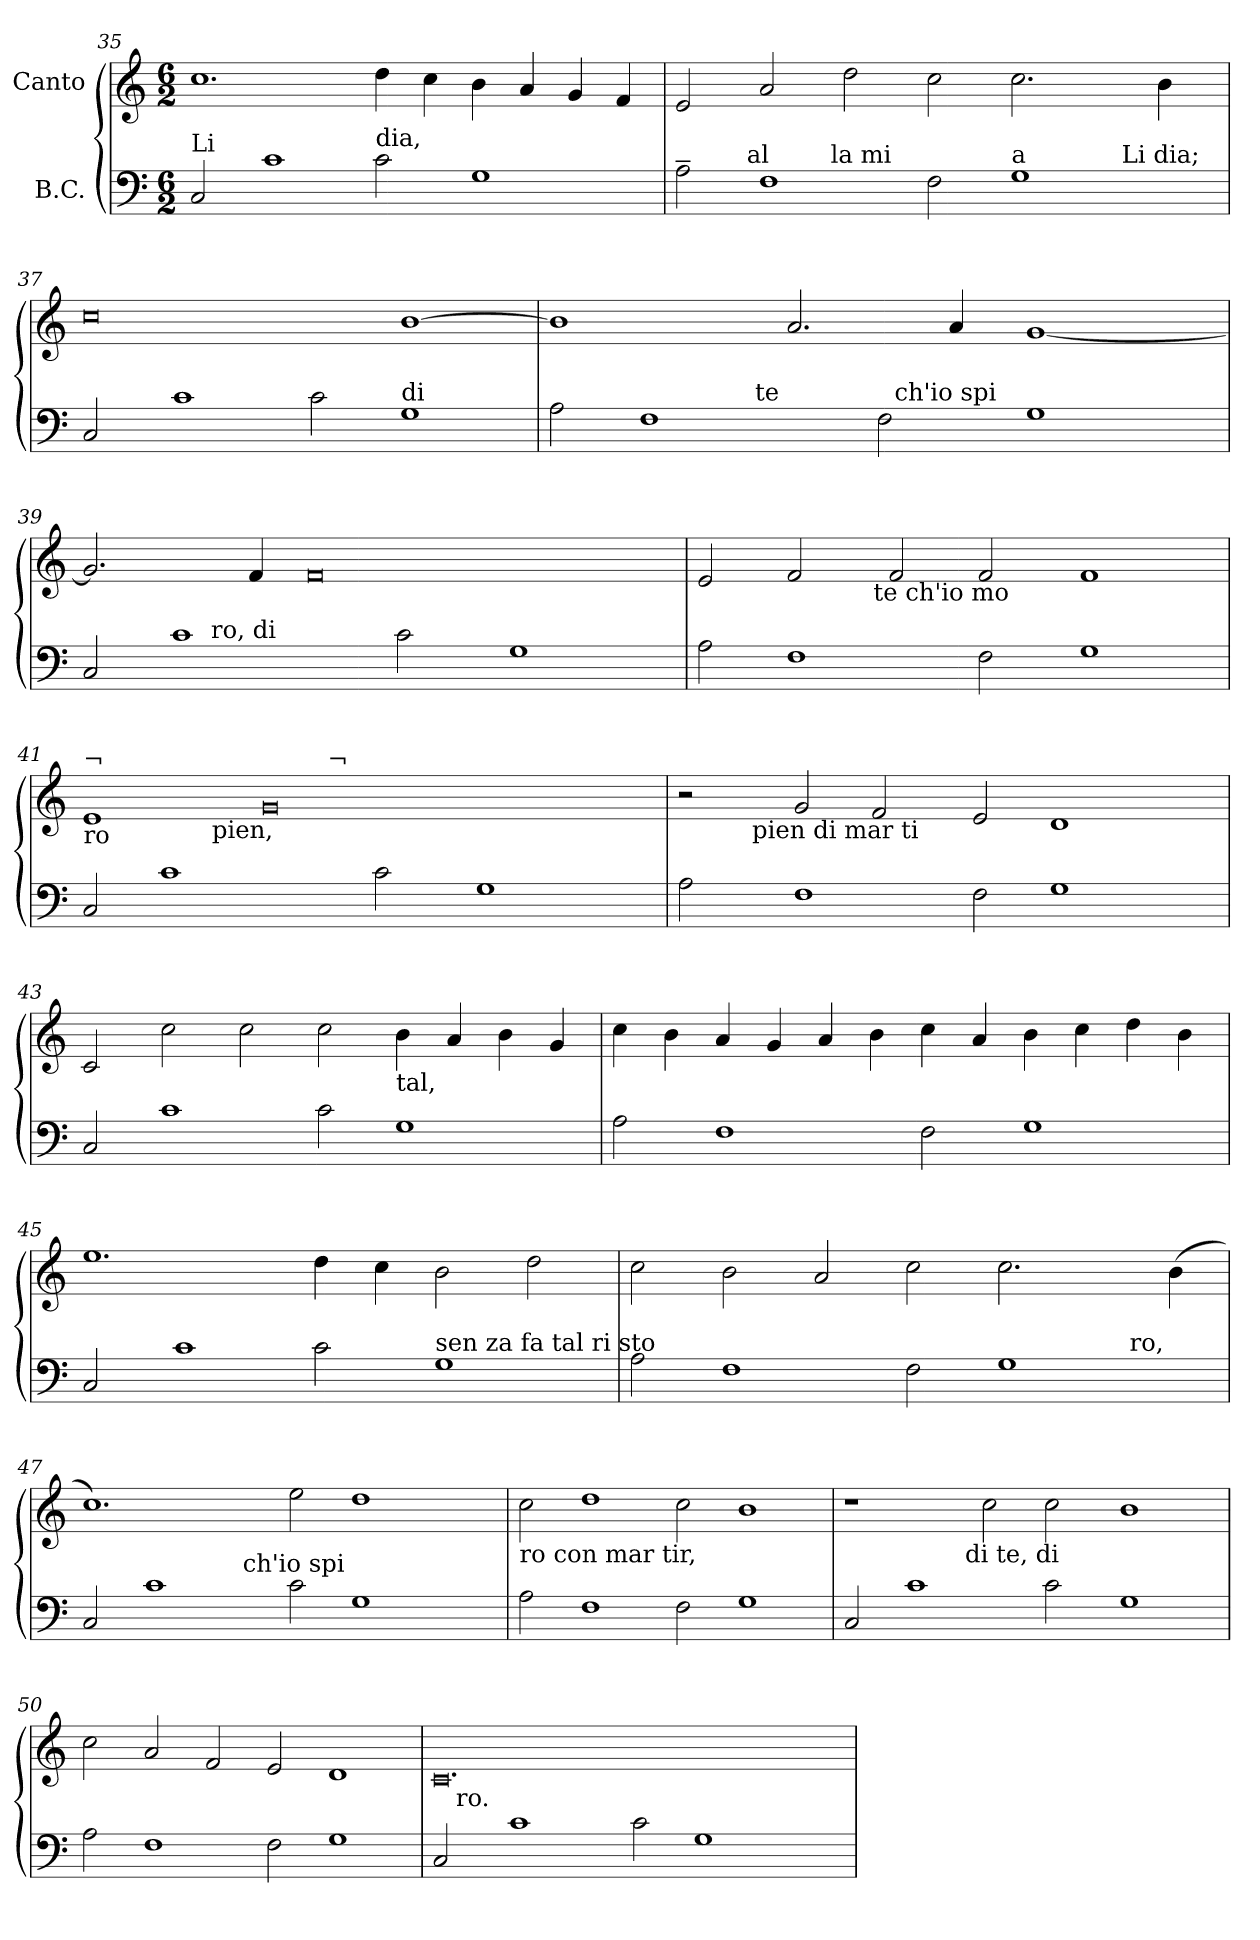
**kern	**kern
*part2	*part1
*staff2	*staff1
*I"B.C.	*I"Canto
*clefF4	*clefG2
*k[]	*k[]
*C:	*C:
*M6/2	*M6/2
=35	=35
!LO:TX:a:t=Li	!
2C/	1.cc
1c	.
!LO:TX:a:t=dia,	!
2c\	4dd\
.	4cc\
1G	4b\
.	4a/
.	4g/
.	4f/
!!LO:LB:g=z
=36	=36
*^	*
*	*^	*
*	*	*^	*
2A~>\	4...ryy	2ryy	1ryy	2e/
!	!LO:TX:a:t=al	!	!	!
.	1ryy	.	.	.
1F	.	4...ryy	.	2a/
!	!	!LO:TX:a:t=la mi	!	!
.	.	1ryy	.	.
.	.	.	1ryy	2dd\
.	1ryy	.	.	.
2F\	.	.	.	2cc\
.	.	1ryy	.	.
!LO:TX:a:t=a	!	!	!	!
1G	.	.	2ryy	2.cc\
.	2ryy	.	.	.
.	.	.	16.ryy	.
!	!	!	!LO:TX:a:t=Li dia;	!
.	.	.	4ryy	.
.	.	.	.	4b\
.	.	.	8ryy	.
.	32ryy	32ryy	32ryy	.
*v	*v	*v	*v	*
=37	=37
2C/	0cc
1c	.
2c\	.
!LO:TX:a:t=di	!
1G	[>1b
=38	=38
*^	*
*	*^	*
2A\	2ryy	1ryy	1b]
1F	4ryy	.	.
.	8ryy	.	.
.	32ryy	.	.
!	!LO:TX:a:t=te	!	!
.	1ryy	.	.
.	.	2ryy	2.a/
2F\	.	32ryy	.
!	!	!LO:TX:a:t=ch'io spi	!
.	.	1ryy	.
.	.	.	4a/
.	1ryy	.	.
1G	.	.	[<1g
.	.	4...ryy	.
.	16.ryy	.	.
*	*v	*v	*
=39	=39	=39
2C/	2ryy	2.g/]
1c	8ryy	.
!	!LO:TX:a:t=ro, di	!
.	1ryy	.
.	.	4f/
.	.	0f
2c\	.	.
.	1ryy	.
1G	.	.
.	4.ryy	.
!!LO:LB:g=z
=40	=40	=40
!	!	!LO:TX:b:t=te, di
*v	*v	*^
2A\	2e/	2ryy
1F	2f/	4...ryy
!	!	!LO:TX:b:t=te ch'io mo
.	.	1ryy
.	2f/	.
2F\	2f/	.
.	.	1ryy
1G	1f	.
.	.	32ryy
=41	=41	=41
!	!LO:TX:b:t=ro	!
!	!LO:TX:a:t=¬	!
*	*	*^
2C/	1e	2.ryy	1ryy
1c	.	.	.
!	!	!LO:TX:b:t=pien,	!
.	.	1ryy	.
.	0g	.	4ryy
.	.	.	32ryy
!	!	!	!LO:TX:a:t=¬
.	.	.	1ryy
2c\	.	.	.
.	.	1ryy	.
1G	.	.	.
.	.	.	2ryy
.	.	4ryy	.
.	.	.	8..ryy
*	*	*v	*v
=42	=42	=42
2A\	2r	4ryy
.	.	16ryy
!	!	!LO:TX:b:t=pien di mar ti
.	.	1ryy
1F	2g/	.
.	2f/	.
.	.	1ryy
2F\	2e/	.
1G	1d	.
.	.	2ryy
.	.	8.ryy
=43	=43	=43
!	!LO:TX:b:t=ro sen za fa	!
*	*v	*v
2C/	2c/
1c	2cc\
.	2cc\
2c\	2cc\
!	!LO:TX:b:t=tal,
1G	4b\
.	4a/
.	4b\
.	4g/
!!LO:LB:g=z
=44	=44
2A\	4cc\
.	4b\
1F	4a/
.	4g/
.	4a/
.	4b\
2F\	4cc\
.	4a/
1G	4b\
.	4cc\
.	4dd\
.	4b\
=45	=45
2C/	1.ee
1c	.
2c\	4dd\
.	4cc\
!LO:TX:a:t=sen za fa tal ri sto	!
1G	2b\
.	2dd\
=46	=46
*^	*
2A\	1ryy	2cc\
1F	.	2b\
.	1ryy	2a/
2F\	.	2cc\
1G	2ryy	2.cc\
.	8ryy	.
!	!LO:TX:a:t=ro,	!
.	4.ryy	.
.	.	(>4b\
=47	=47	=47
2C/	1ryy	1.cc)
1c	.	.
.	8.ryy	.
!	!LO:TX:a:t=ch'io spi	!
.	1ryy	.
2c\	.	2ee\
1G	.	1dd
.	2ryy	.
.	4ryy	.
.	16ryy	.
!!LO:LB:g=z
=48	=48	=48
!	!	!LO:TX:b:t=ro con mar tir,
*v	*v	*
2A\	2cc\
1F	1dd
2F\	2cc\
1G	1b
=49	=49
*	*^
2C/	1r	2...ryy
1c	.	.
!	!	!LO:TX:b:t=di te, di
.	.	1ryy
.	2cc\	.
2c\	2cc\	.
.	.	1ryy
1G	1b	.
.	.	16ryy
=50	=50	=50
!	!LO:TX:b:t=te, di te ch'io mo	!
*	*v	*v
2A\	2cc\
1F	2a/
.	2f/
2F\	2e/
1G	1d
=51	=51
*	*^
2C/	0.c	16.ryy
!	!	!LO:TX:b:t=ro.
.	.	1ryy
1c	.	.
.	.	1ryy
2c\	.	.
1G	.	.
.	.	2ryy
.	.	4ryy
.	.	8ryy
.	.	32ryy
*	*v	*v
=	=
*-	*-
